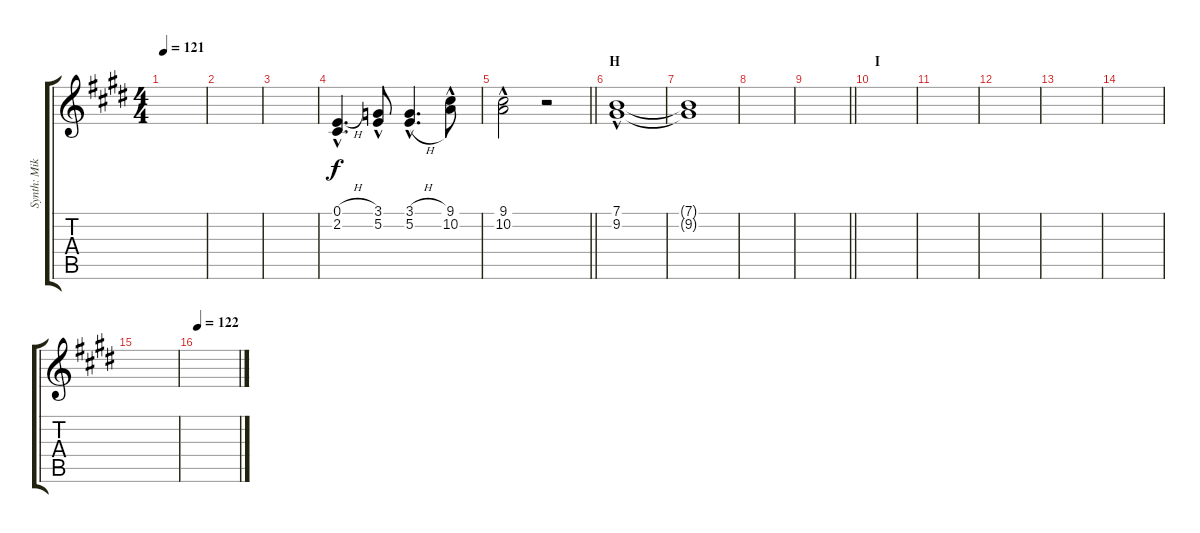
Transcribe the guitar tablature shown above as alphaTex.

\track ("Synth: Mike" "Synth: Mik") {instrument synthstrings1}
\staff {score tabs}
\tuning (E4 B3 G3 D3 A2 E2) {hide}
\ts (4 4)
\tempo 121
\clef g2
\ks e
|
|
|
(0.1{h} 2.2{hac}).4{d} (3.1 5.2{hac}).8 (3.1{h} 5.2{h hac}).4{d} (9.1 10.2{hac}).8 |
\barLineRight lightlight
(9.1 10.2{hac}).2 r.2 |
\section ("" "H")
(7.1{hac} 9.2).1 |
(7.1{t} 9.2{t}).1 |
|
\barLineRight lightlight
|
\section ("" "I")
|
|
|
|
|
|
\tempo 122
